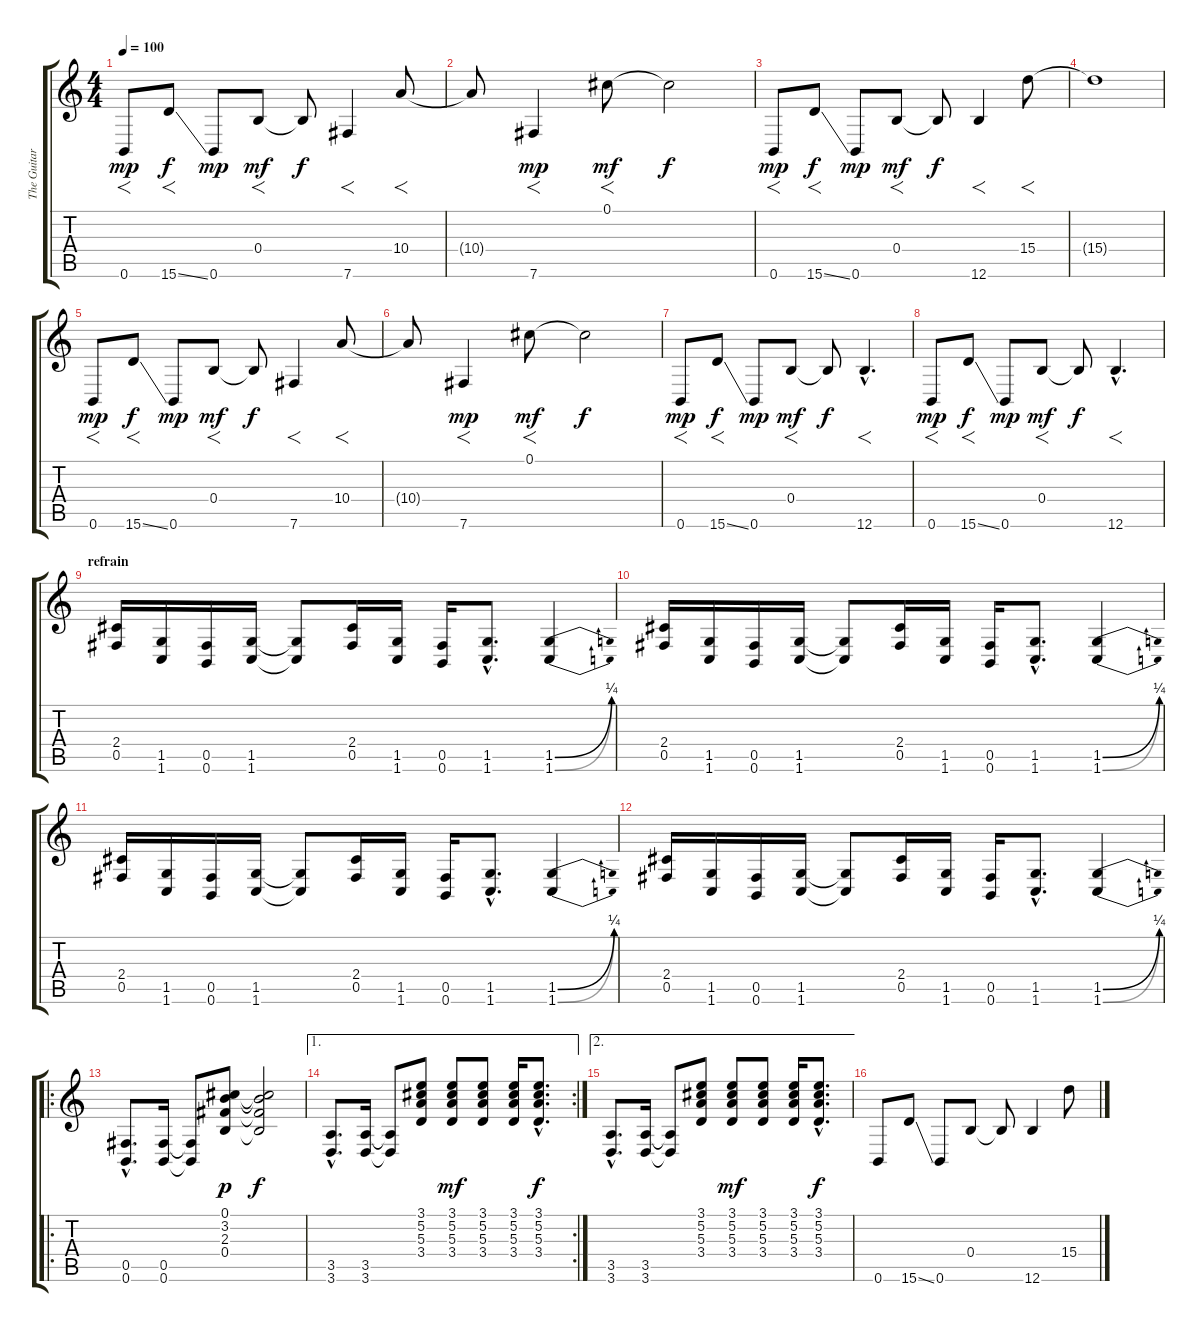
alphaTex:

\track ("The Guitare" "The Guitar") {instrument distortionguitar}
\staff {score tabs}
\tuning (Db4 Ab3 E3 B2 Gb2 B1) {hide}
\ts (4 4)
\tempo 100
\clef g2
\ks c
0.6.8{f dy mp} 15.6{ss}.8{f dy f} 0.6.8{dy mp} 0.4.8{f dy mf} 0.4{t}.8{dy f} 7.6.4{f} 10.4.8{f} |
10.4{t}.8 7.6.4{f dy mp} 0.1.8{f dy mf} 0.1{t}.2{dy f} |
0.6.8{f dy mp volume 15 instrument electricguitarclean} 15.6{ss}.8{f dy f} 0.6.8{dy mp} 0.4.8{f dy mf} 0.4{t}.8{dy f} 12.6.4{f} 15.4.8{f} |
15.4{t}.1 |
0.6.8{f dy mp} 15.6{ss}.8{f dy f} 0.6.8{dy mp} 0.4.8{f dy mf} 0.4{t}.8{dy f} 7.6.4{f} 10.4.8{f} |
10.4{t}.8 7.6.4{f dy mp} 0.1.8{f dy mf} 0.1{t}.2{dy f} |
0.6.8{f dy mp instrument electricguitarclean} 15.6{ss}.8{f dy f} 0.6.8{dy mp} 0.4.8{f dy mf} 0.4{t}.8{dy f} 12.6{hac}.4{f d} |
0.6.8{f dy mp instrument electricguitarclean} 15.6{ss}.8{f dy f} 0.6.8{dy mp} 0.4.8{f dy mf} 0.4{t}.8{dy f} 12.6{hac}.4{f d} |
\section ("" "refrain")
(2.4 0.5).16{instrument distortionguitar} (1.5 1.6).16 (0.5 0.6).16 (1.5 1.6).16 (1.5{t} 1.6{t}).8 (2.4 0.5).16 (1.5 1.6).16 (0.5 0.6).16 (1.5{hac} 1.6{hac}).8{d} (1.5{be (bend 0 0 60 1)} 1.6{be (bend 0 0 60 1)}).4 |
(2.4 0.5).16 (1.5 1.6).16 (0.5 0.6).16 (1.5 1.6).16 (1.5{t} 1.6{t}).8 (2.4 0.5).16 (1.5 1.6).16 (0.5 0.6).16 (1.5{hac} 1.6{hac}).8{d} (1.5{be (bend 0 0 60 1)} 1.6{be (bend 0 0 60 1)}).4 |
(2.4 0.5).16 (1.5 1.6).16 (0.5 0.6).16 (1.5 1.6).16 (1.5{t} 1.6{t}).8 (2.4 0.5).16 (1.5 1.6).16 (0.5 0.6).16 (1.5{hac} 1.6{hac}).8{d} (1.5{be (bend 0 0 60 1)} 1.6{be (bend 0 0 60 1)}).4 |
(2.4 0.5).16 (1.5 1.6).16 (0.5 0.6).16 (1.5 1.6).16 (1.5{t} 1.6{t}).8 (2.4 0.5).16 (1.5 1.6).16 (0.5 0.6).16 (1.5{hac} 1.6{hac}).8{d} (1.5{be (bend 0 0 60 1)} 1.6{be (bend 0 0 60 1)}).4 |
\ro
(0.5{hac} 0.6{hac}).8{d} (0.5 0.6).16 (0.5{t} 0.6{t}).8 (0.1 3.2 2.3 0.4).8{dy p} (0.1{t} 3.2{t} 2.3{t} 0.4{t}).2{dy f} |
\ae 1
\rc 2
(3.5{hac} 3.6{hac}).8{d} (3.5 3.6).16 (3.5{t} 3.6{t}).8 (3.1 5.2 5.3 3.4).8 (3.1 5.2 5.3 3.4).8{dy mf} (3.1 5.2 5.3 3.4).8 (3.1 5.2 5.3 3.4).16 (3.1{hac} 5.2{hac} 5.3{hac} 3.4{hac}).8{d dy f} |
\ae 2
(3.5{hac} 3.6{hac}).8{d} (3.5 3.6).16 (3.5{t} 3.6{t}).8 (3.1 5.2 5.3 3.4).8 (3.1 5.2 5.3 3.4).8{dy mf} (3.1 5.2 5.3 3.4).8 (3.1 5.2 5.3 3.4).16 (3.1{hac} 5.2{hac} 5.3{hac} 3.4{hac}).8{d dy f} |
0.6.8{instrument electricguitarclean} 15.6{ss}.8 0.6.8 0.4.8 0.4{t}.8 12.6.4 15.4.8
